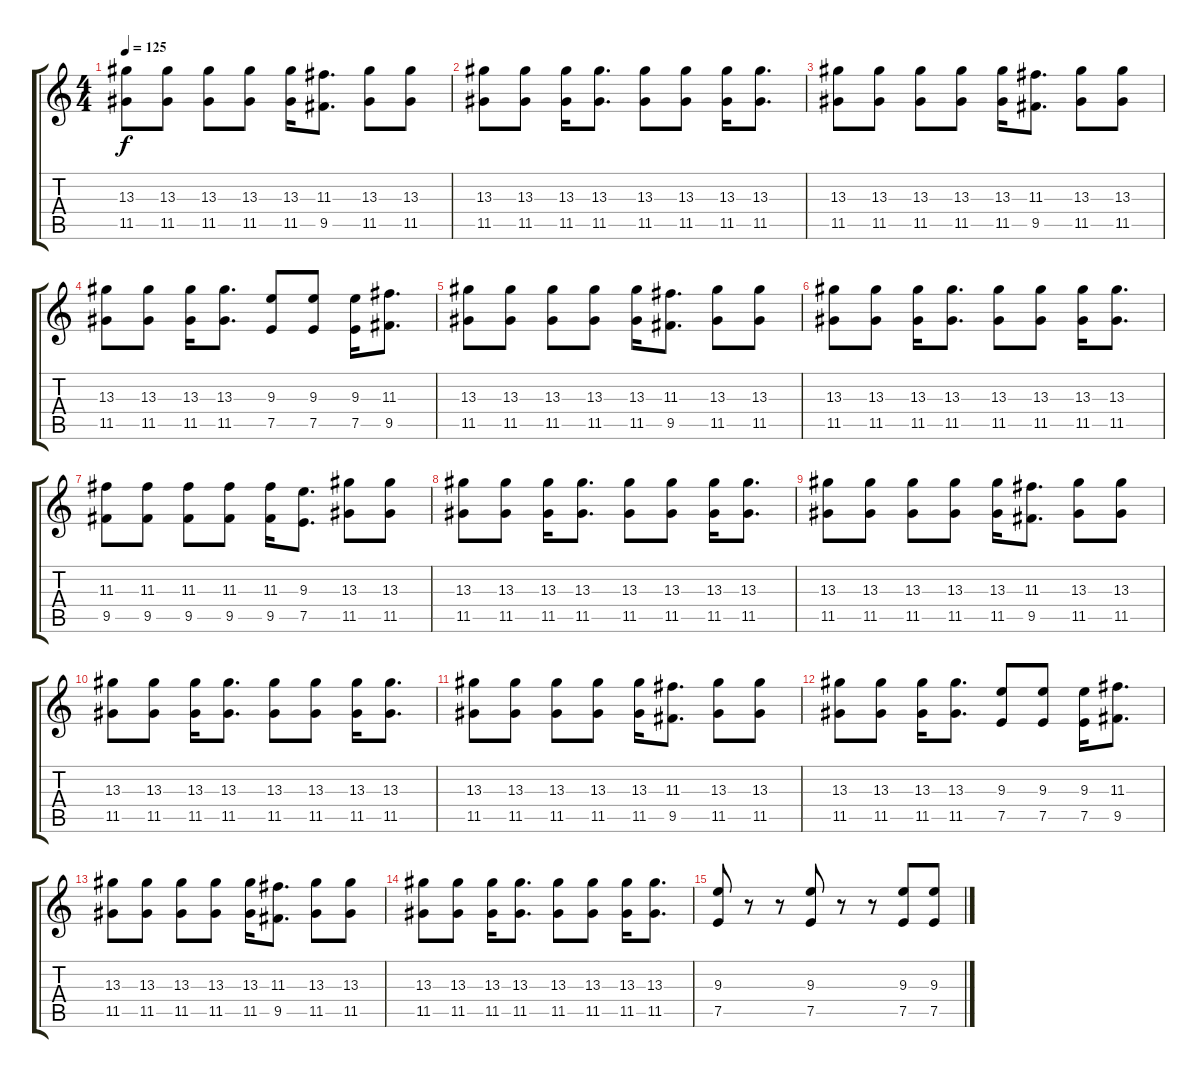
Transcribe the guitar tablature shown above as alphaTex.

\track "" {instrument distortionguitar}
\staff {score tabs}
\tuning (E4 B3 G3 D3 A2 E2) {hide}
\ts (4 4)
\tempo 125
\clef g2
\ks c
(13.3 11.5).8{dy f} (13.3 11.5).8 (13.3 11.5).8 (13.3 11.5).8 (13.3 11.5).16 (11.3 9.5).8{d} (13.3 11.5).8 (13.3 11.5).8 |
(13.3 11.5).8 (13.3 11.5).8 (13.3 11.5).16 (13.3 11.5).8{d} (13.3 11.5).8 (13.3 11.5).8 (13.3 11.5).16 (13.3 11.5).8{d} |
(13.3 11.5).8 (13.3 11.5).8 (13.3 11.5).8 (13.3 11.5).8 (13.3 11.5).16 (11.3 9.5).8{d} (13.3 11.5).8 (13.3 11.5).8 |
(13.3 11.5).8 (13.3 11.5).8 (13.3 11.5).16 (13.3 11.5).8{d} (9.3 7.5).8 (9.3 7.5).8 (9.3 7.5).16 (11.3 9.5).8{d} |
(13.3 11.5).8 (13.3 11.5).8 (13.3 11.5).8 (13.3 11.5).8 (13.3 11.5).16 (11.3 9.5).8{d} (13.3 11.5).8 (13.3 11.5).8 |
(13.3 11.5).8 (13.3 11.5).8 (13.3 11.5).16 (13.3 11.5).8{d} (13.3 11.5).8 (13.3 11.5).8 (13.3 11.5).16 (13.3 11.5).8{d} |
(11.3 9.5).8 (11.3 9.5).8 (11.3 9.5).8 (11.3 9.5).8 (11.3 9.5).16 (9.3 7.5).8{d} (13.3 11.5).8 (13.3 11.5).8 |
(13.3 11.5).8 (13.3 11.5).8 (13.3 11.5).16 (13.3 11.5).8{d} (13.3 11.5).8 (13.3 11.5).8 (13.3 11.5).16 (13.3 11.5).8{d} |
(13.3 11.5).8 (13.3 11.5).8 (13.3 11.5).8 (13.3 11.5).8 (13.3 11.5).16 (11.3 9.5).8{d} (13.3 11.5).8 (13.3 11.5).8 |
(13.3 11.5).8 (13.3 11.5).8 (13.3 11.5).16 (13.3 11.5).8{d} (13.3 11.5).8 (13.3 11.5).8 (13.3 11.5).16 (13.3 11.5).8{d} |
(13.3 11.5).8 (13.3 11.5).8 (13.3 11.5).8 (13.3 11.5).8 (13.3 11.5).16 (11.3 9.5).8{d} (13.3 11.5).8 (13.3 11.5).8 |
(13.3 11.5).8 (13.3 11.5).8 (13.3 11.5).16 (13.3 11.5).8{d} (9.3 7.5).8 (9.3 7.5).8 (9.3 7.5).16 (11.3 9.5).8{d} |
(13.3 11.5).8 (13.3 11.5).8 (13.3 11.5).8 (13.3 11.5).8 (13.3 11.5).16 (11.3 9.5).8{d} (13.3 11.5).8 (13.3 11.5).8 |
(13.3 11.5).8 (13.3 11.5).8 (13.3 11.5).16 (13.3 11.5).8{d} (13.3 11.5).8 (13.3 11.5).8 (13.3 11.5).16 (13.3 11.5).8{d} |
(9.3 7.5).8 r.8 r.8 (9.3 7.5).8 r.8 r.8 (9.3 7.5).8 (9.3 7.5).8
